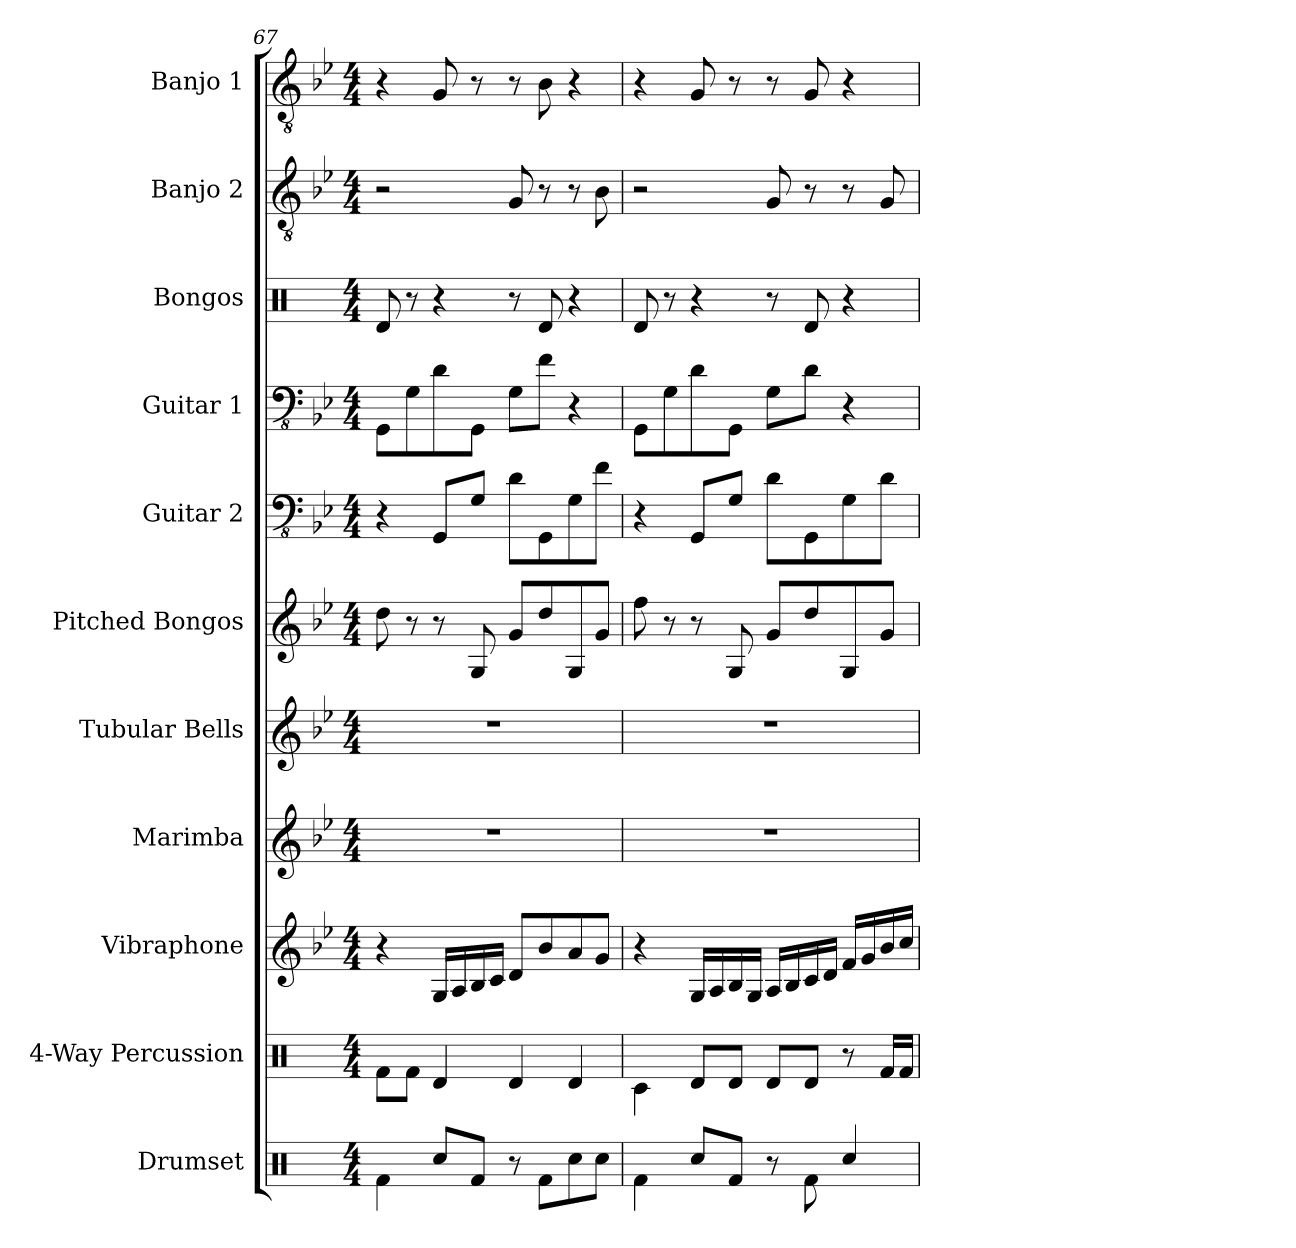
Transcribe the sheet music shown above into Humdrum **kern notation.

**kern	**kern	**kern	**kern	**kern	**kern	**kern	**kern	**kern	**kern	**kern
*part11	*part10	*part9	*part8	*part7	*part6	*part5	*part4	*part3	*part2	*part1
*staff11	*staff10	*staff9	*staff8	*staff7	*staff6	*staff5	*staff4	*staff3	*staff2	*staff1
*I"Drumset	*I"4-Way Percussion	*I"Vibraphone	*I"Marimba	*I"Tubular Bells	*I"Pitched Bongos	*I"Guitar 2	*I"Guitar 1	*I"Bongos	*I"Banjo 2	*I"Banjo 1
*I'Drs.	*I'4 Prc.	*I'Vib.	*I'Mrm.	*I'Bells	*	*	*	*	*I'Banjo	*
!!LO:PB:g=z
*clefX	*clefX	*clefG2	*clefG2	*clefG2	*clefG2	*clefFv4	*clefFv4	*clefX	*clefGv2	*clefGv2
*k[]	*k[]	*k[b-e-]	*k[b-e-]	*k[b-e-]	*k[b-e-]	*k[b-e-]	*k[b-e-]	*k[]	*k[b-e-]	*k[b-e-]
*M4/4	*M4/4	*M4/4	*M4/4	*M4/4	*M4/4	*M4/4	*M4/4	*M4/4	*M4/4	*M4/4
=67	=67	=67	=67	=67	=67	=67	=67	=67	=67	=67
4Rf\	8Rf\L	4r	1r	1r	8dd\	4r	8GGG\L	8Rd/	2r	4r
.	8Rf\J	.	.	.	8r	.	8GG\	8r	.	.
8Rcc/L	4Rd/	16G/LL	.	.	8r	8GGG/L	8D\	4r	.	8G/
.	.	16A/	.	.	.	.	.	.	.	.
8Rf/J	.	16B-/	.	.	8G/	8GG/J	8GGG\J	.	.	8r
.	.	16c/JJ	.	.	.	.	.	.	.	.
8r	4Rd/	8d/L	.	.	8g/L	8D\L	8GG\L	8r	8G/	8r
8Rf\L	.	8b-/	.	.	8dd/	8GGG\	8F\J	8Rd/	8r	8B-\
8Rcc\	4Rd/	8a/	.	.	8G/	8GG\	4r	4r	8r	4r
8Rcc\J	.	8g/J	.	.	8g/J	8F\J	.	.	8B-\	.
=68	=68	=68	=68	=68	=68	=68	=68	=68	=68	=68
4Rf\	4Rc\	4r	1r	1r	8ff\	4r	8GGG\L	8Rd/	2r	4r
.	.	.	.	.	8r	.	8GG\	8r	.	.
8Rcc/L	8Rd/L	16G/LL	.	.	8r	8GGG/L	8D\	4r	.	8G/
.	.	16A/	.	.	.	.	.	.	.	.
8Rf/J	8Rd/J	16B-/	.	.	8G/	8GG/J	8GGG\J	.	.	8r
.	.	16G/JJ	.	.	.	.	.	.	.	.
8r	8Rd/L	16A/LL	.	.	8g/L	8D\L	8GG\L	8r	8G/	8r
.	.	16B-/	.	.	.	.	.	.	.	.
8Rf\	8Rd/J	16c/	.	.	8dd/	8GGG\	8D\J	8Rd/	8r	8G/
.	.	16d/JJ	.	.	.	.	.	.	.	.
4Rcc/	8r	16f/LL	.	.	8G/	8GG\	4r	4r	8r	4r
.	.	16g/	.	.	.	.	.	.	.	.
.	16Rf/LL	16b-/	.	.	8g/J	8D\J	.	.	8G/	.
.	16Rf/JJ	16cc/JJ	.	.	.	.	.	.	.	.
=	=	=	=	=	=	=	=	=	=	=
*-	*-	*-	*-	*-	*-	*-	*-	*-	*-	*-
